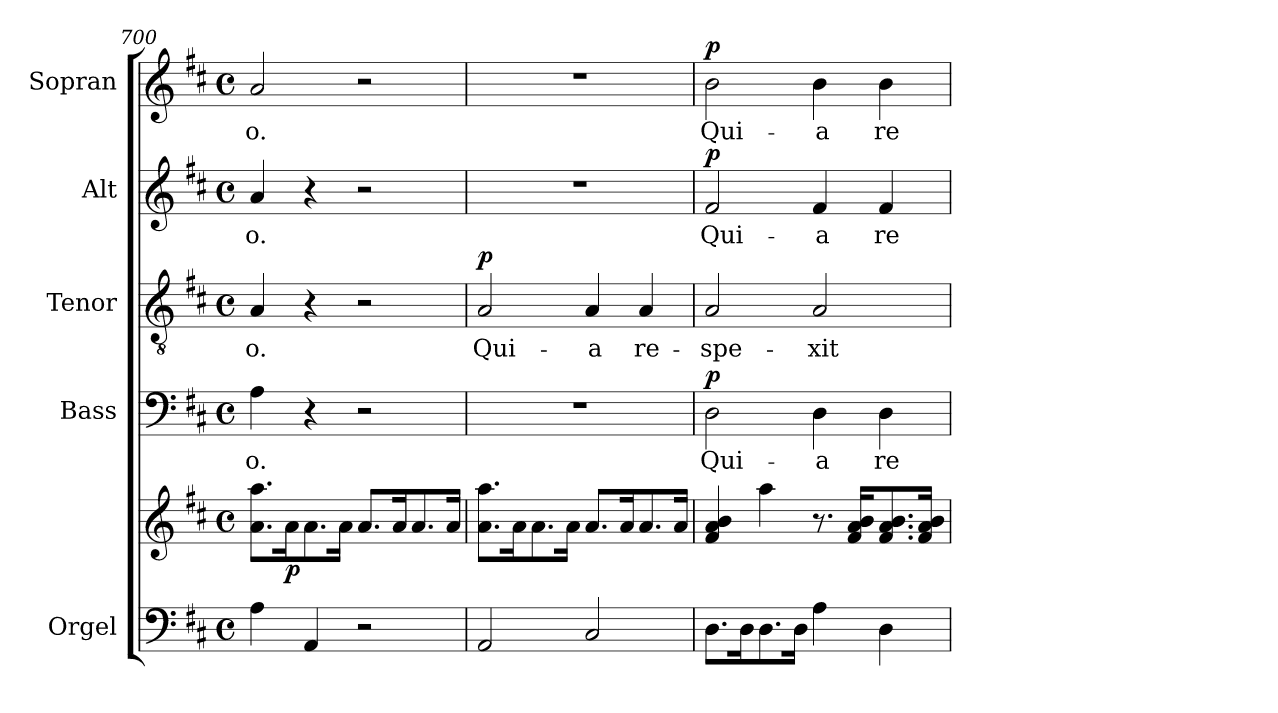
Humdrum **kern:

**kern	**kern	**dynam	**kern	**text	**dynam	**kern	**text	**dynam	**kern	**text	**dynam	**kern	**text	**dynam
*part5	*part5	*part5	*part4	*part4	*part4	*part3	*part3	*part3	*part2	*part2	*part2	*part1	*part1	*part1
*staff6	*staff5	*staff5/6	*staff4	*staff4	*staff4	*staff3	*staff3	*staff3	*staff2	*staff2	*staff2	*staff1	*staff1	*staff1
*I"Orgel	*	*	*I"Bass	*	*	*I"Tenor	*	*	*I"Alt	*	*	*I"Sopran	*	*
*I'Org.	*	*	*I'B.	*	*	*I'T.	*	*	*I'A.	*	*	*I'S.	*	*
*clefF4	*clefG2	*	*clefF4	*	*	*clefGv2	*	*	*clefG2	*	*	*clefG2	*	*
*k[f#c#]	*k[f#c#]	*	*k[f#c#]	*	*	*k[f#c#]	*	*	*k[f#c#]	*	*	*k[f#c#]	*	*
*D:	*D:	*	*D:	*	*	*D:	*	*	*D:	*	*	*D:	*	*
*M4/4	*M4/4	*	*M4/4	*	*	*M4/4	*	*	*M4/4	*	*	*M4/4	*	*
*met(c)	*met(c)	*	*met(c)	*	*	*met(c)	*	*	*met(c)	*	*	*met(c)	*	*
=700	=700	=700	=700	=700	=700	=700	=700	=700	=700	=700	=700	=700	=700	=700
!	!	!	!	!LO:LY:b	!	!	!LO:LY:b	!	!	!LO:LY:b	!	!	!LO:LY:b	!
4A\	8.a\ 8.aa\L	.	4A\	-o.	.	4A/	-o.	.	4a/	-o.	.	2a/	-o.	.
!	!	!LO:DY:b	!	!	!	!	!	!	!	!	!	!	!	!
.	16a\k	p	.	.	.	.	.	.	.	.	.	.	.	.
4AA/	8.a\	.	4r	.	.	4r	.	.	4r	.	.	.	.	.
.	16a\Jk	.	.	.	.	.	.	.	.	.	.	.	.	.
2r	8.a/L	.	2r	.	.	2r	.	.	2r	.	.	2r	.	.
.	16a/k	.	.	.	.	.	.	.	.	.	.	.	.	.
.	8.a/	.	.	.	.	.	.	.	.	.	.	.	.	.
.	16a/Jk	.	.	.	.	.	.	.	.	.	.	.	.	.
=701	=701	=701	=701	=701	=701	=701	=701	=701	=701	=701	=701	=701	=701	=701
!	!	!	!	!	!	!	!LO:LY:b	!LO:DY:a	!	!	!	!	!	!
2AA/	8.a\ 8.aa\L	.	1r	.	.	2A/	Qui-	p	1r	.	.	1r	.	.
.	16a\k	.	.	.	.	.	.	.	.	.	.	.	.	.
.	8.a\	.	.	.	.	.	.	.	.	.	.	.	.	.
.	16a\Jk	.	.	.	.	.	.	.	.	.	.	.	.	.
!	!	!	!	!	!	!	!LO:LY:b	!	!	!	!	!	!	!
2C#/	8.a/L	.	.	.	.	4A/	-a	.	.	.	.	.	.	.
.	16a/k	.	.	.	.	.	.	.	.	.	.	.	.	.
!	!	!	!	!	!	!	!LO:LY:b	!	!	!	!	!	!	!
.	8.a/	.	.	.	.	4A/	re-	.	.	.	.	.	.	.
.	16a/Jk	.	.	.	.	.	.	.	.	.	.	.	.	.
=702	=702	=702	=702	=702	=702	=702	=702	=702	=702	=702	=702	=702	=702	=702
!	!	!	!	!LO:LY:b	!LO:DY:a	!	!LO:LY:b	!	!	!LO:LY:b	!LO:DY:a	!	!LO:LY:b	!LO:DY:a
8.D\L	4f#/ 4a/ 4b/	.	2D\	Qui-	p	2A/	-spe-	.	2f#/	Qui-	p	2b\	Qui-	p
16D\k	.	.	.	.	.	.	.	.	.	.	.	.	.	.
8.D\	4aa\	.	.	.	.	.	.	.	.	.	.	.	.	.
16D\Jk	.	.	.	.	.	.	.	.	.	.	.	.	.	.
!	!	!	!	!LO:LY:b	!	!	!LO:LY:b	!	!	!LO:LY:b	!	!	!LO:LY:b	!
4A\	8.r	.	4D\	-a	.	2A/	-xit	.	4f#/	-a	.	4b\	-a	.
.	16f#/ 16a/ 16b/KL	.	.	.	.	.	.	.	.	.	.	.	.	.
!	!	!	!	!LO:LY:b	!	!	!	!	!	!LO:LY:b	!	!	!LO:LY:b	!
4D\	8.f#/ 8.a/ 8.b/	.	4D\	re-	.	.	.	.	4f#/	re-	.	4b\	re-	.
.	16f#/ 16a/ 16b/Jk	.	.	.	.	.	.	.	.	.	.	.	.	.
=	=	=	=	=	=	=	=	=	=	=	=	=	=	=
*-	*-	*-	*-	*-	*-	*-	*-	*-	*-	*-	*-	*-	*-	*-
